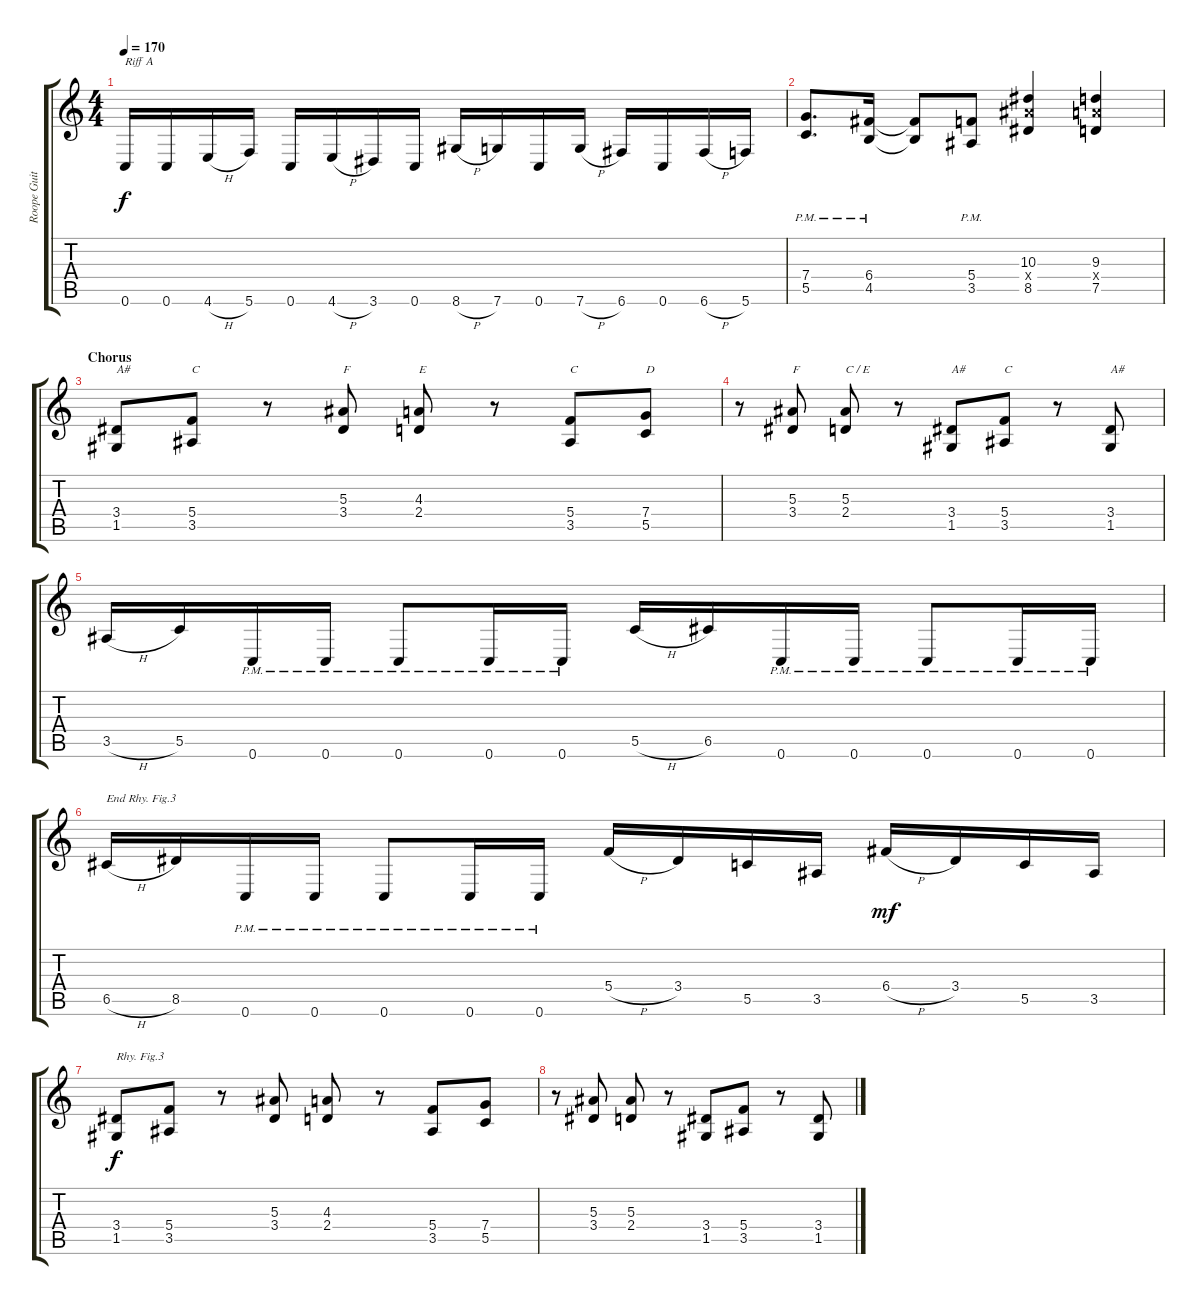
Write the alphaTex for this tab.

\track ("Roope Guitar 2" "Roope Guit") {instrument distortionguitar}
\staff {score tabs}
\tuning (D4 A3 F3 C3 G2 C2) {hide}
\ts (4 4)
\tempo 170
\clef g2
\ks c
0.6.16{txt "Riff A" dy f} 0.6.16 4.6{h}.16 5.6.16 0.6.16 4.6{h}.16 3.6.16 0.6.16 8.6{h}.16 7.6.16 0.6.16 7.6{h}.16 6.6.16 0.6.16 6.6{h}.16 5.6.16 |
(7.4{pm} 5.5{pm}).8{d} (6.4{pm} 4.5{pm}).16 (6.4{t} 4.5{t}).8 (5.4{pm} 3.5{pm}).8 (10.3 10.4{x} 8.5).4 (9.3 9.4{x} 7.5).4 |
\section ("" "Chorus")
(3.4 1.5).8{txt "A#"} (5.4 3.5).8{txt "C"} r.8 (5.3 3.4).8{txt "F"} (4.3 2.4).8{txt "E"} r.8 (5.4 3.5).8{txt "C"} (7.4 5.5).8{txt "D"} |
r.8 (5.3 3.4).8{txt "F"} (5.3 2.4).8{txt "C / E"} r.8 (3.4 1.5).8{txt "A#"} (5.4 3.5).8{txt "C"} r.8 (3.4 1.5).8{txt "A#"} |
3.5{h}.16 5.5.16 0.6{pm}.16 0.6{pm}.16 0.6{pm}.8 0.6{pm}.16 0.6{pm}.16 5.5{h}.16 6.5.16 0.6{pm}.16 0.6{pm}.16 0.6{pm}.8 0.6{pm}.16 0.6{pm}.16 |
6.5{h}.16{txt "End Rhy. Fig.3"} 8.5.16 0.6{pm}.16 0.6{pm}.16 0.6{pm}.8 0.6{pm}.16 0.6{pm}.16 5.4{h}.16 3.4.16 5.5.16 3.5.16 6.4{h}.16{dy mf} 3.4.16 5.5.16 3.5.16 |
(3.4 1.5).8{txt "Rhy. Fig.3" dy f} (5.4 3.5).8 r.8 (5.3 3.4).8 (4.3 2.4).8 r.8 (5.4 3.5).8 (7.4 5.5).8 |
r.8 (5.3 3.4).8 (5.3 2.4).8 r.8 (3.4 1.5).8 (5.4 3.5).8 r.8 (3.4 1.5).8
